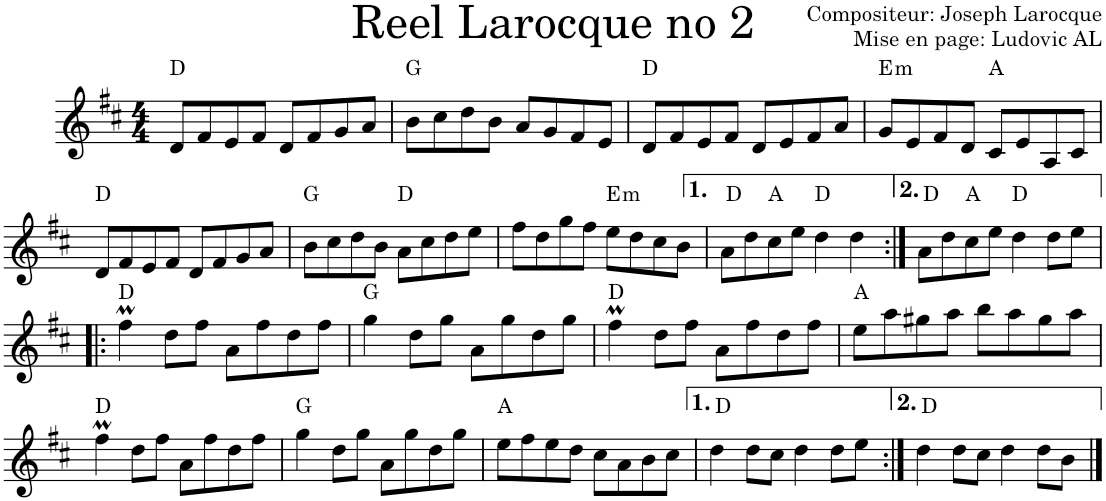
**kern	**harte
*part1	*part1
*staff1	*
*I"Voice	*
*I'V	*
*clefG2	*
*k[f#c#]	*
*M4/4	*
=1	=1
8d/L	D:maj
8f#/	.
8e/	.
8f#/J	.
8d/L	.
8f#/	.
8g/	.
8a/J	.
=2	=2
8b\L	G:maj
8cc#\	.
8dd\	.
8b\J	.
8a/L	.
8g/	.
8f#/	.
8e/J	.
=3	=3
8d/L	D:maj
8f#/	.
8e/	.
8f#/J	.
8d/L	.
8e/	.
8f#/	.
8a/J	.
=4	=4
!	!LO:H:kt=m
8g/L	E:min
8e/	.
8f#/	.
8d/J	.
8c#/L	A:maj
8e/	.
8A/	.
8c#/J	.
!!LO:LB:g=z
=5	=5
8d/L	D:maj
8f#/	.
8e/	.
8f#/J	.
8d/L	.
8f#/	.
8g/	.
8a/J	.
=6	=6
8b\L	G:maj
8cc#\	.
8dd\	.
8b\J	.
8a\L	D:maj
8cc#\	.
8dd\	.
8ee\J	.
=7	=7
8ff#\L	.
8dd\	.
8gg\	.
8ff#\J	.
!	!LO:H:kt=m
8ee\L	E:min
8dd\	.
8cc#\	.
8b\J	.
=8	=8
8a\L	D:maj
8dd\	.
8cc#\	A:maj
8ee\J	.
4dd\	D:maj
4dd\	.
=9:|!	=9:|!
8a\L	D:maj
8dd\	.
8cc#\	A:maj
8ee\J	.
4dd\	D:maj
8dd\L	.
8ee\J	.
!!LO:LB:g=z
=10!|:	=10!|:
4ff#m\	D:maj
8dd\L	.
8ff#\J	.
8a\L	.
8ff#\	.
8dd\	.
8ff#\J	.
=11	=11
4gg\	G:maj
8dd\L	.
8gg\J	.
8a\L	.
8gg\	.
8dd\	.
8gg\J	.
=12	=12
4ff#m\	D:maj
8dd\L	.
8ff#\J	.
8a\L	.
8ff#\	.
8dd\	.
8ff#\J	.
=13	=13
8ee\L	A:maj
8aa\	.
8gg#X\	.
8aa\J	.
8bb\L	.
8aa\	.
8gg#\	.
8aa\J	.
!!LO:LB:g=z
=14	=14
4ff#m\	D:maj
8dd\L	.
8ff#\J	.
8a\L	.
8ff#\	.
8dd\	.
8ff#\J	.
=15	=15
4gg\	G:maj
8dd\L	.
8gg\J	.
8a\L	.
8gg\	.
8dd\	.
8gg\J	.
=16	=16
8ee\L	A:maj
8ff#\	.
8ee\	.
8dd\J	.
8cc#\L	.
8a\	.
8b\	.
8cc#\J	.
=17	=17
4dd\	D:maj
8dd\L	.
8cc#\J	.
4dd\	.
8dd\L	.
8ee\J	.
=18:|!	=18:|!
4dd\	D:maj
8dd\L	.
8cc#\J	.
4dd\	.
8dd\L	.
8b\J	.
==	==
*-	*-
